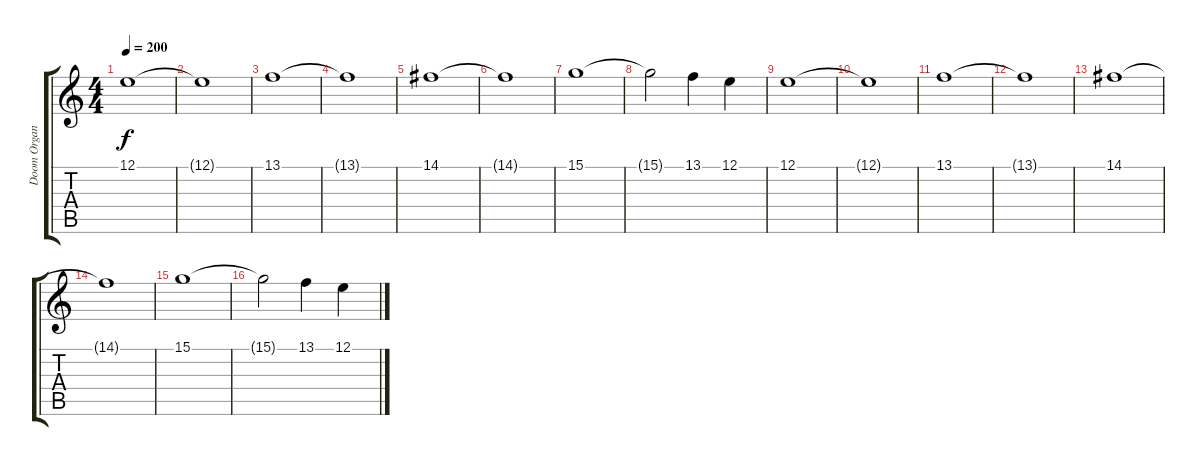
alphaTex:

\track ("Doom Organ 3" "Doom Organ") {instrument rockorgan}
\staff {score tabs}
\tuning (E4 B3 G3 D3 A2 E2) {hide}
\ts (4 4)
\tempo 200
\clef g2
\ks c
12.1.1{dy f} |
12.1{t}.1 |
13.1.1 |
13.1{t}.1 |
14.1.1 |
14.1{t}.1 |
15.1.1 |
15.1{t}.2 13.1.4 12.1.4 |
12.1.1 |
12.1{t}.1 |
13.1.1 |
13.1{t}.1 |
14.1.1 |
14.1{t}.1 |
15.1.1 |
15.1{t}.2 13.1.4 12.1.4
